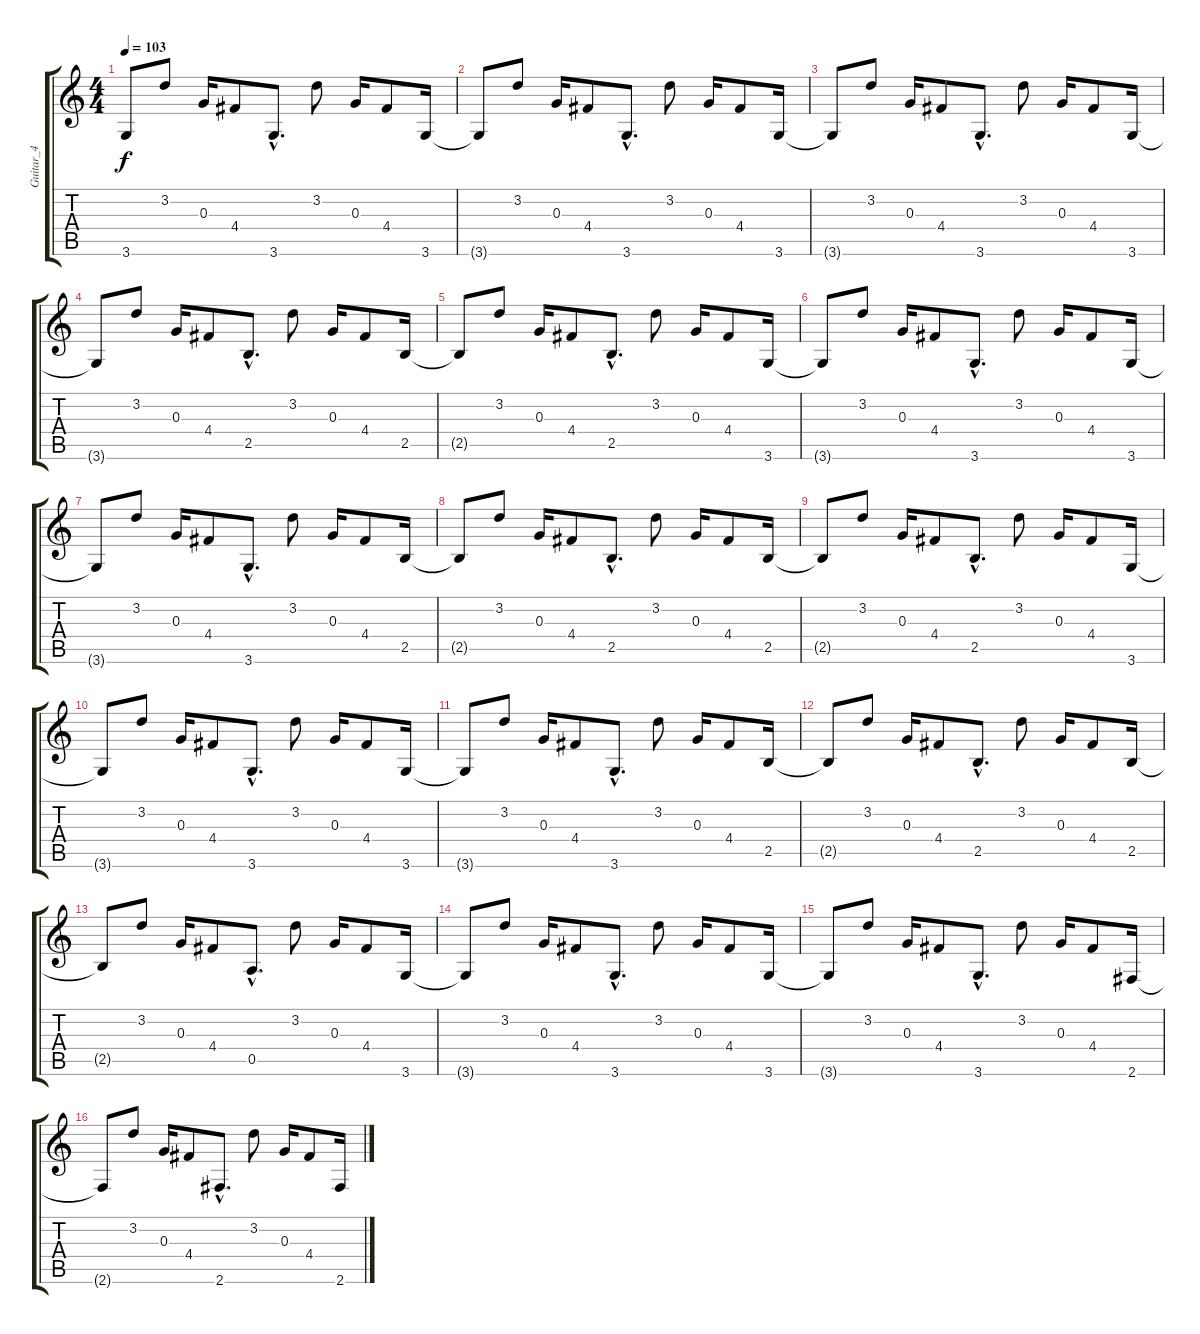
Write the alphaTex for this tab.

\track ("Guitar_4" "Guitar_4") {instrument distortionguitar}
\staff {score tabs}
\tuning (E4 B3 G3 D3 A2 E2) {hide}
\ts (4 4)
\tempo 103
\clef g2
\ks c
3.6{t}.8{dy f} 3.2.8 0.3.16 4.4.8 3.6{hac}.8{d} 3.2.8 0.3.16 4.4.8 3.6.16 |
3.6{t}.8 3.2.8 0.3.16 4.4.8 3.6{hac}.8{d} 3.2.8 0.3.16 4.4.8 3.6.16 |
3.6{t}.8 3.2.8 0.3.16 4.4.8 3.6{hac}.8{d} 3.2.8 0.3.16 4.4.8 3.6.16 |
3.6{t}.8 3.2.8 0.3.16 4.4.8 2.5{hac}.8{d} 3.2.8 0.3.16 4.4.8 2.5.16 |
2.5{t}.8 3.2.8 0.3.16 4.4.8 2.5{hac}.8{d} 3.2.8 0.3.16 4.4.8 3.6.16 |
3.6{t}.8 3.2.8 0.3.16 4.4.8 3.6{hac}.8{d} 3.2.8 0.3.16 4.4.8 3.6.16 |
3.6{t}.8 3.2.8 0.3.16 4.4.8 3.6{hac}.8{d} 3.2.8 0.3.16 4.4.8 2.5.16 |
2.5{t}.8 3.2.8 0.3.16 4.4.8 2.5{hac}.8{d} 3.2.8 0.3.16 4.4.8 2.5.16 |
2.5{t}.8 3.2.8 0.3.16 4.4.8 2.5{hac}.8{d} 3.2.8 0.3.16 4.4.8 3.6.16 |
3.6{t}.8 3.2.8 0.3.16 4.4.8 3.6{hac}.8{d} 3.2.8 0.3.16 4.4.8 3.6.16 |
3.6{t}.8 3.2.8 0.3.16 4.4.8 3.6{hac}.8{d} 3.2.8 0.3.16 4.4.8 2.5.16 |
2.5{t}.8 3.2.8 0.3.16 4.4.8 2.5{hac}.8{d} 3.2.8 0.3.16 4.4.8 2.5.16 |
2.5{t}.8 3.2.8 0.3.16 4.4.8 0.5{hac}.8{d} 3.2.8 0.3.16 4.4.8 3.6.16 |
3.6{t}.8 3.2.8 0.3.16 4.4.8 3.6{hac}.8{d} 3.2.8 0.3.16 4.4.8 3.6.16 |
3.6{t}.8 3.2.8 0.3.16 4.4.8 3.6{hac}.8{d} 3.2.8 0.3.16 4.4.8 2.6.16 |
2.6{t}.8 3.2.8 0.3.16 4.4.8 2.6{hac}.8{d} 3.2.8 0.3.16 4.4.8 2.6.16
